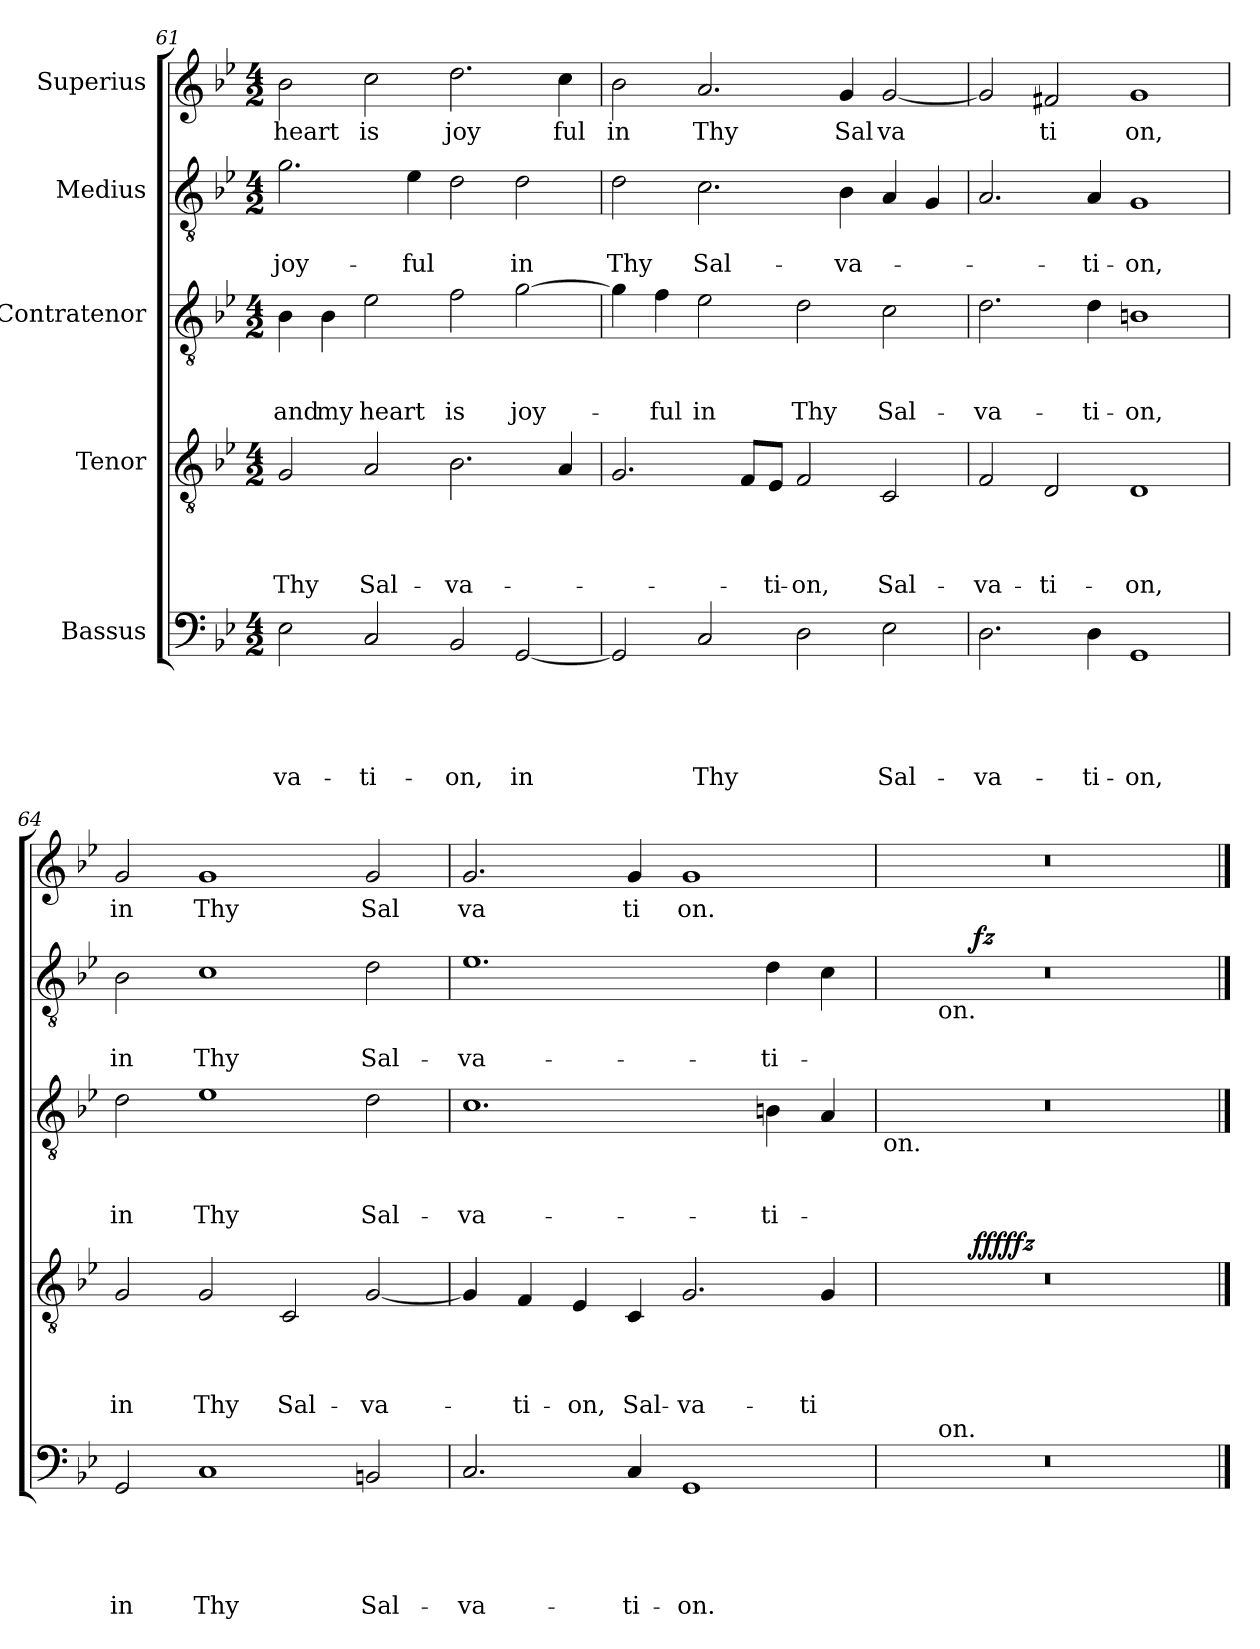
**kern	**text	**text	**text	**text	**text	**kern	**text	**text	**text	**text	**dynam	**kern	**text	**text	**text	**kern	**text	**text	**dynam	**kern	**text
*part5	*part5	*part5	*part5	*part5	*part5	*part4	*part4	*part4	*part4	*part4	*part4	*part3	*part3	*part3	*part3	*part2	*part2	*part2	*part2	*part1	*part1
*staff5	*staff5	*staff5	*staff5	*staff5	*staff5	*staff4	*staff4	*staff4	*staff4	*staff4	*staff4	*staff3	*staff3	*staff3	*staff3	*staff2	*staff2	*staff2	*staff2	*staff1	*staff1
*I"Bassus	*	*	*	*	*	*I"Tenor	*	*	*	*	*	*I"Contratenor	*	*	*	*I"Medius	*	*	*	*I"Superius	*
!!LO:LB:g=z
*clefF4	*	*	*	*	*	*clefGv2	*	*	*	*	*	*clefGv2	*	*	*	*clefGv2	*	*	*	*clefG2	*
*k[b-e-]	*	*	*	*	*	*k[b-e-]	*	*	*	*	*	*k[b-e-]	*	*	*	*k[b-e-]	*	*	*	*k[b-e-]	*
*B-:	*	*	*	*	*	*B-:	*	*	*	*	*	*B-:	*	*	*	*B-:	*	*	*	*B-:	*
*M4/2	*	*	*	*	*	*M4/2	*	*	*	*	*	*M4/2	*	*	*	*M4/2	*	*	*	*M4/2	*
=61	=61	=61	=61	=61	=61	=61	=61	=61	=61	=61	=61	=61	=61	=61	=61	=61	=61	=61	=61	=61	=61
!	!	!	!	!	!LO:LY:b	!	!	!	!	!LO:LY:b	!	!	!	!	!LO:LY:b	!	!	!LO:LY:b	!	!	!LO:LY:b
2E-\	.	.	.	.	-va-	2G/	.	.	.	Thy	.	4B-\	.	.	and	2.g\	.	joy-	.	2b-\	heart
!	!	!	!	!	!	!	!	!	!	!	!	!	!	!	!LO:LY:b	!	!	!	!	!	!
.	.	.	.	.	.	.	.	.	.	.	.	4B-\	.	.	my	.	.	.	.	.	.
!	!	!	!	!	!LO:LY:b	!	!	!	!	!LO:LY:b	!	!	!	!	!LO:LY:b	!	!	!	!	!	!LO:LY:b
2C/	.	.	.	.	-ti-	2A/	.	.	.	Sal-	.	2e-\	.	.	heart	.	.	.	.	2cc\	is
!	!	!	!	!	!	!	!	!	!	!	!	!	!	!	!	!	!	!LO:LY:b	!	!	!
.	.	.	.	.	.	.	.	.	.	.	.	.	.	.	.	4e-\	.	-ful	.	.	.
!	!	!	!	!	!LO:LY:b	!	!	!	!	!LO:LY:b	!	!	!	!	!LO:LY:b	!	!	!	!	!	!LO:LY:b
2BB-/	.	.	.	.	-on,	2.B-\	.	.	.	-va-	.	2f\	.	.	is	2d\	.	.	.	2.dd\	joy
!	!	!	!	!	!LO:LY:b	!	!	!	!	!	!	!	!	!	!LO:LY:b	!	!	!LO:LY:b	!	!	!
[<2GG/	.	.	.	.	in	.	.	.	.	.	.	[>2g\	.	.	joy-	2d\	.	in	.	.	.
!	!	!	!	!	!	!	!	!	!	!	!	!	!	!	!	!	!	!	!	!	!LO:LY:b
.	.	.	.	.	.	4A/	.	.	.	.	.	.	.	.	.	.	.	.	.	4cc\	ful
=62	=62	=62	=62	=62	=62	=62	=62	=62	=62	=62	=62	=62	=62	=62	=62	=62	=62	=62	=62	=62	=62
!	!	!	!	!	!	!	!	!	!	!	!	!	!	!	!	!	!	!LO:LY:b	!	!	!LO:LY:b
2GG/]	.	.	.	.	.	2.G/	.	.	.	.	.	4g\]	.	.	.	2d\	.	Thy	.	2b-\	in
!	!	!	!	!	!	!	!	!	!	!	!	!	!	!	!LO:LY:b	!	!	!	!	!	!
.	.	.	.	.	.	.	.	.	.	.	.	4f\	.	.	-ful	.	.	.	.	.	.
!	!	!	!	!	!LO:LY:b	!	!	!	!	!	!	!	!	!	!LO:LY:b	!	!	!LO:LY:b	!	!	!LO:LY:b
2C/	.	.	.	.	Thy	.	.	.	.	.	.	2e-\	.	.	in	2.c\	.	Sal-	.	2.a/	Thy
.	.	.	.	.	.	8F/L	.	.	.	.	.	.	.	.	.	.	.	.	.	.	.
!	!	!	!	!	!	!	!	!	!	!LO:LY:b	!	!	!	!	!	!	!	!	!	!	!
.	.	.	.	.	.	8E-/J	.	.	.	-ti-	.	.	.	.	.	.	.	.	.	.	.
!	!	!	!	!	!	!	!	!	!	!LO:LY:b	!	!	!	!	!LO:LY:b	!	!	!	!	!	!
2D\	.	.	.	.	.	2F/	.	.	.	-on,	.	2d\	.	.	Thy	.	.	.	.	.	.
!	!	!	!	!	!	!	!	!	!	!	!	!	!	!	!	!	!	!LO:LY:b	!	!	!LO:LY:b
.	.	.	.	.	.	.	.	.	.	.	.	.	.	.	.	4B-\	.	-va-	.	4g/	Sal
!	!	!	!	!	!LO:LY:b	!	!	!	!	!LO:LY:b	!	!	!	!	!LO:LY:b	!	!	!	!	!	!LO:LY:b
2E-\	.	.	.	.	Sal-	2C/	.	.	.	Sal-	.	2c\	.	.	Sal-	4A/	.	.	.	[<2g/	va
.	.	.	.	.	.	.	.	.	.	.	.	.	.	.	.	4G/	.	.	.	.	.
=63	=63	=63	=63	=63	=63	=63	=63	=63	=63	=63	=63	=63	=63	=63	=63	=63	=63	=63	=63	=63	=63
!	!	!	!	!	!LO:LY:b	!	!	!	!	!LO:LY:b	!	!	!	!	!LO:LY:b	!	!	!	!	!	!
2.D\	.	.	.	.	-va-	2F/	.	.	.	-va-	.	2.d\	.	.	-va-	2.A/	.	.	.	2g/]	.
!	!	!	!	!	!	!	!	!	!	!LO:LY:b	!	!	!	!	!	!	!	!	!	!	!LO:LY:b
.	.	.	.	.	.	2D/	.	.	.	-ti-	.	.	.	.	.	.	.	.	.	2f#X/	ti
!	!	!	!	!	!LO:LY:b	!	!	!	!	!	!	!	!	!	!LO:LY:b	!	!	!LO:LY:b	!	!	!
4D\	.	.	.	.	-ti-	.	.	.	.	.	.	4d\	.	.	-ti-	4A/	.	-ti-	.	.	.
!	!	!	!	!	!LO:LY:b	!	!	!	!	!LO:LY:b	!	!	!	!	!LO:LY:b	!	!	!LO:LY:b	!	!	!LO:LY:b
1GG	.	.	.	.	-on,	1D	.	.	.	-on,	.	1Bn	.	.	-on,	1G	.	-on,	.	1g	on,
=64	=64	=64	=64	=64	=64	=64	=64	=64	=64	=64	=64	=64	=64	=64	=64	=64	=64	=64	=64	=64	=64
!	!	!	!	!	!LO:LY:b	!	!	!	!	!LO:LY:b	!	!	!	!	!LO:LY:b	!	!	!LO:LY:b	!	!	!LO:LY:b
2GG/	.	.	.	.	in	2G/	.	.	.	in	.	2d\	.	.	in	2B-\	.	in	.	2g/	in
!	!	!	!	!	!LO:LY:b	!	!	!	!	!LO:LY:b	!	!	!	!	!LO:LY:b	!	!	!LO:LY:b	!	!	!LO:LY:b
1C	.	.	.	.	Thy	2G/	.	.	.	Thy	.	1e-	.	.	Thy	1c	.	Thy	.	1g	Thy
!	!	!	!	!	!	!	!	!	!	!LO:LY:b	!	!	!	!	!	!	!	!	!	!	!
.	.	.	.	.	.	2C/	.	.	.	Sal-	.	.	.	.	.	.	.	.	.	.	.
!	!	!	!	!	!LO:LY:b	!	!	!	!	!LO:LY:b	!	!	!	!	!LO:LY:b	!	!	!LO:LY:b	!	!	!LO:LY:b
2BBn/	.	.	.	.	Sal-	[<2G/	.	.	.	-va-	.	2d\	.	.	Sal-	2d\	.	Sal-	.	2g/	Sal
=65	=65	=65	=65	=65	=65	=65	=65	=65	=65	=65	=65	=65	=65	=65	=65	=65	=65	=65	=65	=65	=65
!	!	!	!	!	!LO:LY:b	!	!	!	!	!	!	!	!	!	!LO:LY:b	!	!	!LO:LY:b	!	!	!LO:LY:b
2.C/	.	.	.	.	-va-	4G/]	.	.	.	.	.	1.c	.	.	-va-	1.e-	.	-va-	.	2.g/	va
!	!	!	!	!	!	!	!	!	!	!LO:LY:b	!	!	!	!	!	!	!	!	!	!	!
.	.	.	.	.	.	4F/	.	.	.	-ti-	.	.	.	.	.	.	.	.	.	.	.
!	!	!	!	!	!	!	!	!	!	!LO:LY:b	!	!	!	!	!	!	!	!	!	!	!
.	.	.	.	.	.	4E-/	.	.	.	-on,	.	.	.	.	.	.	.	.	.	.	.
!	!	!	!	!	!LO:LY:b	!	!	!	!	!LO:LY:b	!	!	!	!	!	!	!	!	!	!	!LO:LY:b
4C/	.	.	.	.	-ti-	4C/	.	.	.	Sal-	.	.	.	.	.	.	.	.	.	4g/	ti
!	!	!	!	!	!LO:LY:b	!	!	!	!	!LO:LY:b	!	!	!	!	!	!	!	!	!	!	!LO:LY:b
1GG	.	.	.	.	-on.	2.G/	.	.	.	-va-	.	.	.	.	.	.	.	.	.	1g	on.
!	!	!	!	!	!	!	!	!	!	!	!	!	!	!	!LO:LY:b	!	!	!LO:LY:b	!	!	!
.	.	.	.	.	.	.	.	.	.	.	.	4Bn\	.	.	-ti-	4d\	.	-ti-	.	.	.
!	!	!	!	!	!	!	!	!	!	!LO:LY:b	!	!	!	!	!	!	!	!	!	!	!
.	.	.	.	.	.	4G/	.	.	.	-ti-	.	4A/	.	.	.	4c\	.	.	.	.	.
=66	=66	=66	=66	=66	=66	=66	=66	=66	=66	=66	=66	=66	=66	=66	=66	=66	=66	=66	=66	=66	=66
*	*	*	*	*	*	*^	*	*	*	*	*	*	*	*	*	*^	*	*	*	*	*
!	!	!	!	!	!	!	!	!	!	!	!	!	!LO:TX:b:t=on.	!	!	!	!	!	!	!	!	!	!
*^	*	*	*	*	*	*	*	*	*	*	*	*	*	*	*	*	*	*^	*	*	*	*	*
0r	4ryy	.	.	.	.	.	0r	4.ryy	.	.	.	.	.	0r	.	.	.	0r	4.ryy	4ryy	.	.	.	0r	.
!	!	!	!	!	!	!	!	!	!	!	!	!	!	!	!	!	!	!	!	!LO:TX:b:t=on.	!	!	!	!	!
!	!LO:TX:a:t=on.	!	!	!	!	!	!	!	!	!	!	!	!	!	!	!	!	!	!	!	!	!	!	!	!
.	1..ryy	.	.	.	.	.	.	.	.	.	.	.	.	.	.	.	.	.	.	1..ryy	.	.	.	.	.
!	!	!	!	!	!	!	!	!	!	!	!	!	!LO:DY:b	!	!	!	!	!	!	!	!	!	!	!	!
!	!	!	!	!	!	!	!	!	!	!	!	!	!LO:DY:n=1:b	!	!	!	!	!	!	!	!	!	!LO:DY:a	!	!
.	.	.	.	.	.	.	.	1ryy	.	.	.	.	ffff fz	.	.	.	.	.	1ryy	.	.	.	fz	.	.
.	.	.	.	.	.	.	.	2ryy	.	.	.	.	.	.	.	.	.	.	2ryy	.	.	.	.	.	.
.	.	.	.	.	.	.	.	8ryy	.	.	.	.	.	.	.	.	.	.	8ryy	.	.	.	.	.	.
*v	*v	*	*	*	*	*	*	*	*	*	*	*	*	*	*	*	*	*v	*v	*v	*	*	*	*	*
*	*	*	*	*	*	*v	*v	*	*	*	*	*	*	*	*	*	*	*	*	*	*	*
==	==	==	==	==	==	==	==	==	==	==	==	==	==	==	==	==	==	==	==	==	==
*-	*-	*-	*-	*-	*-	*-	*-	*-	*-	*-	*-	*-	*-	*-	*-	*-	*-	*-	*-	*-	*-
